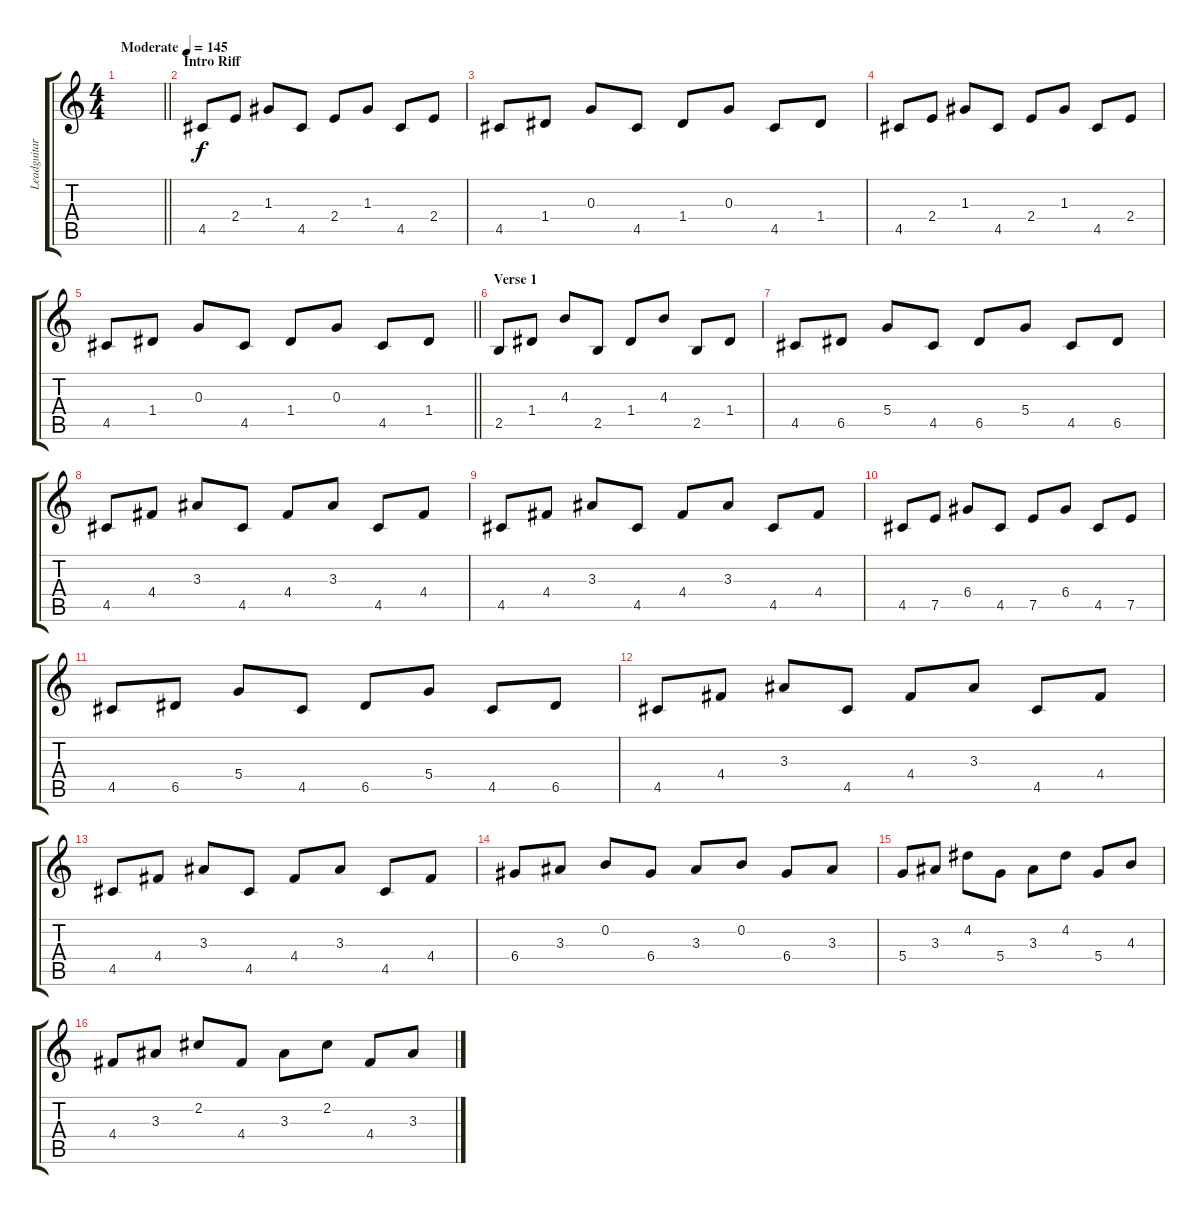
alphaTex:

\track ("Leadguitar" "Leadguitar") {instrument overdrivenguitar}
\staff {score tabs}
\tuning (E4 B3 G3 D3 A2 E2) {hide}
\ts (4 4)
\tempo (145 "Moderate")
\clef g2
\barLineRight lightlight
\ks c
|
\section ("" "Intro Riff")
4.5.8 2.4.8 1.3.8 4.5.8 2.4.8 1.3.8 4.5.8 2.4.8 |
4.5.8 1.4.8 0.3.8 4.5.8 1.4.8 0.3.8 4.5.8 1.4.8 |
4.5.8 2.4.8 1.3.8 4.5.8 2.4.8 1.3.8 4.5.8 2.4.8 |
\barLineRight lightlight
4.5.8 1.4.8 0.3.8 4.5.8 1.4.8 0.3.8 4.5.8 1.4.8 |
\section ("" "Verse 1")
2.5.8 1.4.8 4.3.8 2.5.8 1.4.8 4.3.8 2.5.8 1.4.8 |
4.5.8 6.5.8 5.4.8 4.5.8 6.5.8 5.4.8 4.5.8 6.5.8 |
4.5.8 4.4.8 3.3.8 4.5.8 4.4.8 3.3.8 4.5.8 4.4.8 |
4.5.8 4.4.8 3.3.8 4.5.8 4.4.8 3.3.8 4.5.8 4.4.8 |
4.5.8 7.5.8 6.4.8 4.5.8 7.5.8 6.4.8 4.5.8 7.5.8 |
4.5.8 6.5.8 5.4.8 4.5.8 6.5.8 5.4.8 4.5.8 6.5.8 |
4.5.8 4.4.8 3.3.8 4.5.8 4.4.8 3.3.8 4.5.8 4.4.8 |
4.5.8 4.4.8 3.3.8 4.5.8 4.4.8 3.3.8 4.5.8 4.4.8 |
6.4.8 3.3.8 0.2.8 6.4.8 3.3.8 0.2.8 6.4.8 3.3.8 |
5.4.8 3.3.8 4.2.8 5.4.8 3.3.8 4.2.8 5.4.8 4.3.8 |
4.4.8 3.3.8 2.2.8 4.4.8 3.3.8 2.2.8 4.4.8 3.3.8
